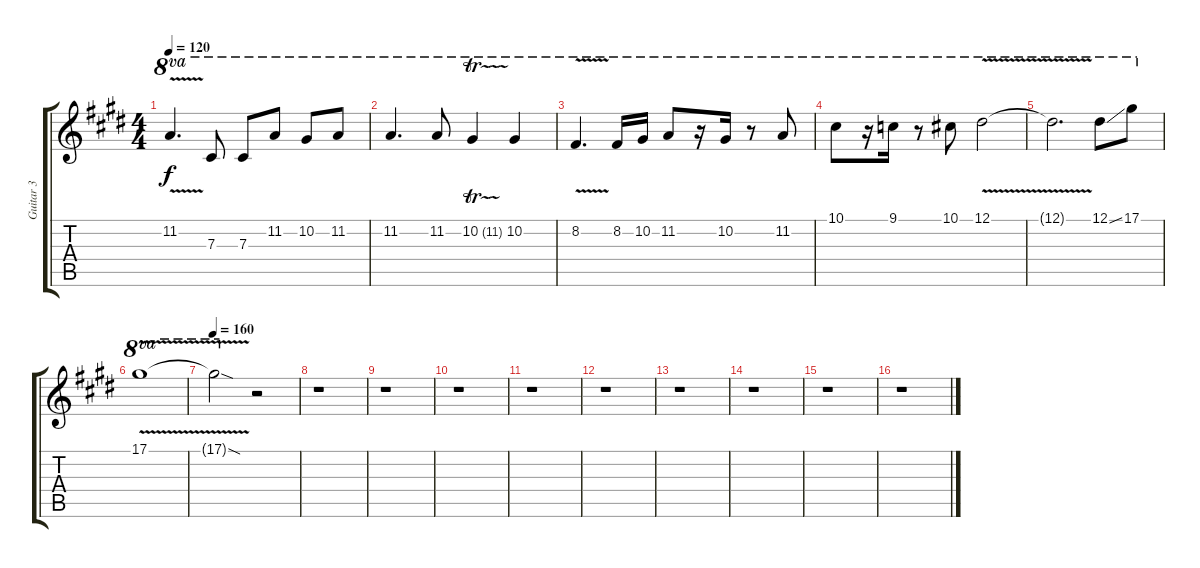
\track ("Guitar 3" "Guitar 3") {instrument overdrivenguitar}
\staff {score tabs}
\tuning (Eb4 Bb3 Gb3 Db3 Ab2 Db2) {hide}
\ts (4 4)
\tempo 120
\clef g2
\ks e
11.2{v}.4{d ot 8va dy f} 7.3.8{ot 8va} 7.3.8{ot 8va} 11.2.8{ot 8va} 10.2.8{ot 8va} 11.2.8{ot 8va} |
11.2.4{d ot 8va} 11.2.8{ot 8va} 10.2{tr (11 32)}.4{ot 8va} 10.2.4{ot 8va} |
8.2{v}.4{d ot 8va} 8.2.16{ot 8va} 10.2.16{ot 8va} 11.2.8{ot 8va} r.16{ot 8va} 10.2.16{ot 8va} r.8{ot 8va} 11.2.8{ot 8va} |
10.1.8{ot 8va} r.16{ot 8va} 9.1.16{ot 8va} r.8{ot 8va} 10.1.8{ot 8va} 12.1{v}.2{ot 8va} |
12.1{t}.2{d ot 8va} 12.1{ss}.8{ot 8va} 17.1.8{ot 8va} |
17.1{v}.1{ot 8va} |
\tempo 160
17.1{v sod t}.2{ot 8va} r.2 |
r.1 |
r.1 |
r.1 |
r.1 |
r.1 |
r.1 |
r.1 |
r.1 |
r.1
